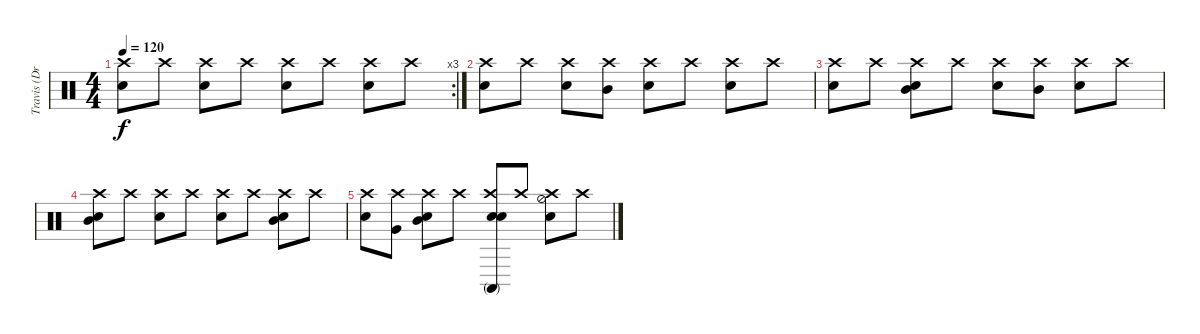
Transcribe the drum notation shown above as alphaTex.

\track ("Travis (Drums)" "Travis (Dr") {instrument percussion}
\staff {score}
\articulation defaults
\rc 3
\ts (4 4)
\tempo 120
\clef neutral
\ks c
("Crash high (hit)" "Electric Snare (hit)").8{dy f} "Crash high (hit)".8 ("Crash high (hit)" "Electric Snare (hit)").8 "Crash high (hit)".8 ("Crash high (hit)" "Electric Snare (hit)").8 "Crash high (hit)".8 ("Crash high (hit)" "Electric Snare (hit)").8 "Crash high (hit)".8 |
("Crash high (hit)" "Electric Snare (hit)").8 "Crash high (hit)".8 ("Crash high (hit)" "Electric Snare (hit)").8 ("Crash high (hit)" "Mid Tom (hit)").8 ("Crash high (hit)" "Electric Snare (hit)").8 "Crash high (hit)".8 ("Crash high (hit)" "Electric Snare (hit)").8 "Crash high (hit)".8 |
("Crash high (hit)" "Electric Snare (hit)").8 "Crash high (hit)".8 ("Crash high (hit)" "Electric Snare (hit)" "Mid Tom (hit)").8 "Crash high (hit)".8 ("Crash high (hit)" "Electric Snare (hit)").8 ("Crash high (hit)" "Mid Tom (hit)").8 ("Crash high (hit)" "Electric Snare (hit)").8 "Crash high (hit)".8 |
("Crash high (hit)" "Electric Snare (hit)" "Mid Tom (hit)").8 "Crash high (hit)".8 ("Crash high (hit)" "Electric Snare (hit)").8 "Crash high (hit)".8 ("Crash high (hit)" "Electric Snare (hit)").8 "Crash high (hit)".8 ("Crash high (hit)" "Electric Snare (hit)" "Mid Tom (hit)").8 "Crash high (hit)".8 |
("Crash high (hit)" "Electric Snare (hit)").8 ("Crash high (hit)" "Very Low Tom (hit)").8 ("Crash high (hit)" "Electric Snare (hit)" "Mid Tom (hit)").8 "Crash high (hit)".8 ("Crash high (hit)" "Electric Snare (hit)" "Snare (hit)" "Conga high (mute)").8 "Crash high (hit)".8 ("Crash high (hit)" "Electric Snare (hit)" "Hi-Hat (half)").8 "Crash high (hit)".8
